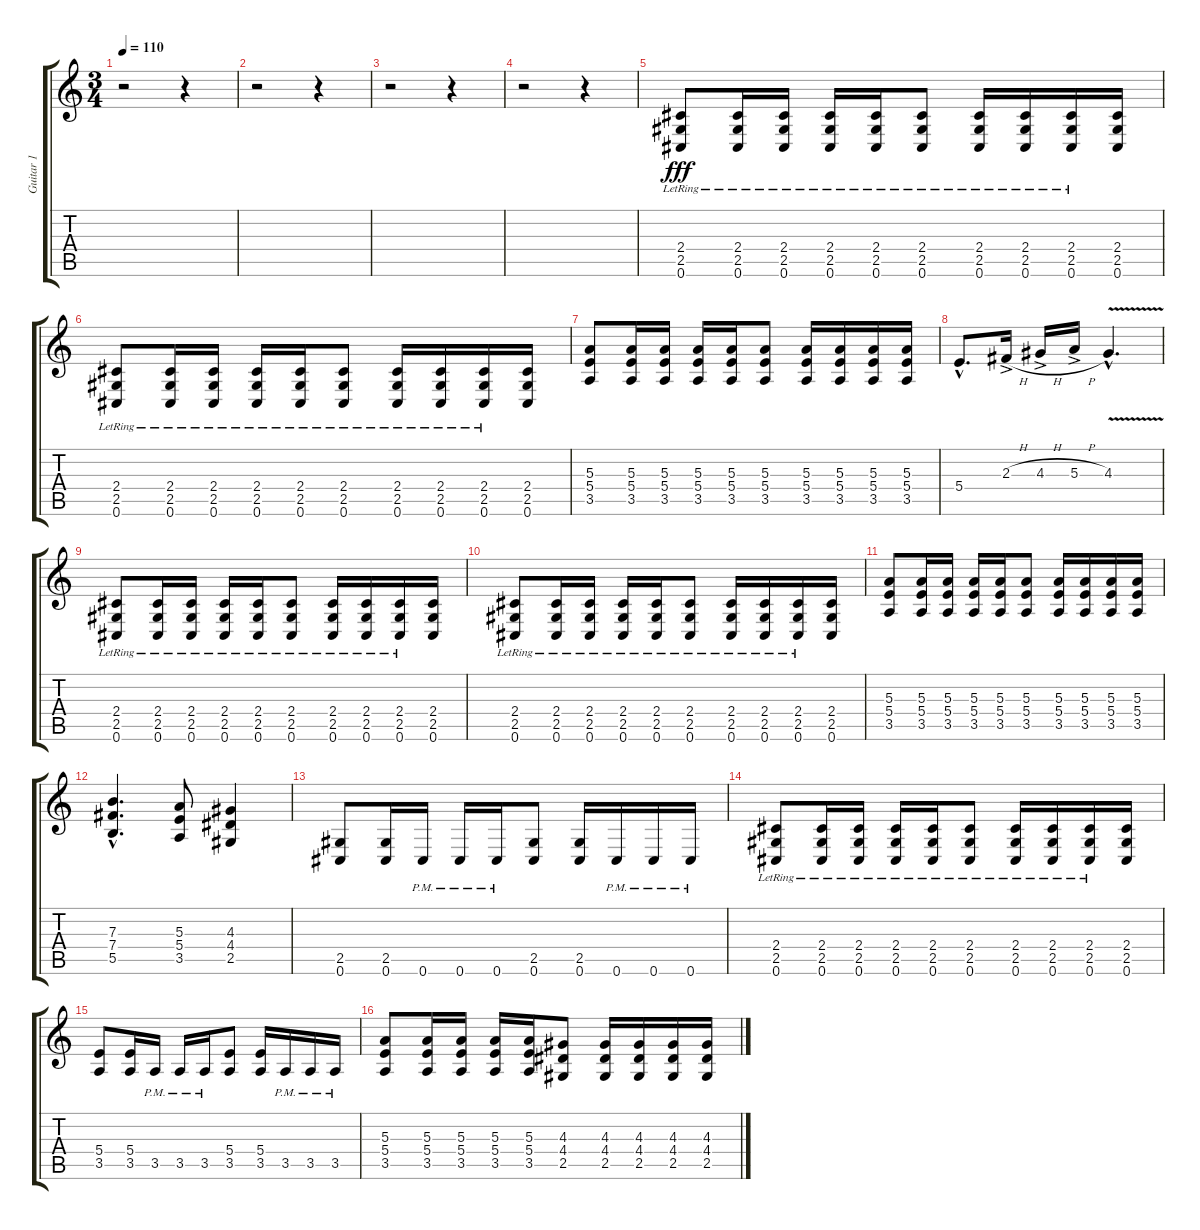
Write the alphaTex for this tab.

\track ("Guitar 1" "Guitar 1") {instrument distortionguitar}
\staff {score tabs}
\tuning (Db4 Ab3 E3 B2 Gb2 Db2) {hide}
\ts (3 4)
\tempo 110
\clef g2
\ks c
r.2{dy f} r.4 |
r.2 r.4 |
r.2 r.4 |
r.2 r.4 |
(2.4{lr} 2.5{lr} 0.6{lr}).8{dy fff instrument distortionguitar} (2.4{lr} 2.5{lr} 0.6{lr}).16 (2.4{lr} 2.5{lr} 0.6{lr}).16 (2.4{lr} 2.5{lr} 0.6{lr}).16 (2.4{lr} 2.5{lr} 0.6{lr}).16 (2.4{lr} 2.5{lr} 0.6{lr}).8 (2.4{lr} 2.5{lr} 0.6{lr}).16 (2.4{lr} 2.5{lr} 0.6{lr}).16 (2.4{lr} 2.5{lr} 0.6{lr}).16 (2.4 2.5 0.6).16 |
(2.4{lr} 2.5{lr} 0.6{lr}).8 (2.4{lr} 2.5{lr} 0.6{lr}).16 (2.4{lr} 2.5{lr} 0.6{lr}).16 (2.4{lr} 2.5{lr} 0.6{lr}).16 (2.4{lr} 2.5{lr} 0.6{lr}).16 (2.4{lr} 2.5{lr} 0.6{lr}).8 (2.4{lr} 2.5{lr} 0.6{lr}).16 (2.4{lr} 2.5{lr} 0.6{lr}).16 (2.4{lr} 2.5{lr} 0.6{lr}).16 (2.4 2.5 0.6).16 |
(5.3 5.4 3.5).8 (5.3 5.4 3.5).16 (5.3 5.4 3.5).16 (5.3 5.4 3.5).16 (5.3 5.4 3.5).16 (5.3 5.4 3.5).8 (5.3 5.4 3.5).16 (5.3 5.4 3.5).16 (5.3 5.4 3.5).16 (5.3 5.4 3.5).16 |
5.4{hac}.8{d} 2.3{h ac}.16 4.3{h ac}.16 5.3{h ac}.16 4.3{v hac}.4{d} |
(2.4{lr} 2.5{lr} 0.6{lr}).8 (2.4{lr} 2.5{lr} 0.6{lr}).16 (2.4{lr} 2.5{lr} 0.6{lr}).16 (2.4{lr} 2.5{lr} 0.6{lr}).16 (2.4{lr} 2.5{lr} 0.6{lr}).16 (2.4{lr} 2.5{lr} 0.6{lr}).8 (2.4{lr} 2.5{lr} 0.6{lr}).16 (2.4{lr} 2.5{lr} 0.6{lr}).16 (2.4{lr} 2.5{lr} 0.6{lr}).16 (2.4 2.5 0.6).16 |
(2.4{lr} 2.5{lr} 0.6{lr}).8 (2.4{lr} 2.5{lr} 0.6{lr}).16 (2.4{lr} 2.5{lr} 0.6{lr}).16 (2.4{lr} 2.5{lr} 0.6{lr}).16 (2.4{lr} 2.5{lr} 0.6{lr}).16 (2.4{lr} 2.5{lr} 0.6{lr}).8 (2.4{lr} 2.5{lr} 0.6{lr}).16 (2.4{lr} 2.5{lr} 0.6{lr}).16 (2.4{lr} 2.5{lr} 0.6{lr}).16 (2.4 2.5 0.6).16 |
(5.3 5.4 3.5).8 (5.3 5.4 3.5).16 (5.3 5.4 3.5).16 (5.3 5.4 3.5).16 (5.3 5.4 3.5).16 (5.3 5.4 3.5).8 (5.3 5.4 3.5).16 (5.3 5.4 3.5).16 (5.3 5.4 3.5).16 (5.3 5.4 3.5).16 |
(7.3{hac} 7.4{hac} 5.5{hac}).4{d} (5.3 5.4 3.5).8 (4.3 4.4 2.5).4 |
(2.5 0.6).8 (2.5 0.6).16 0.6{pm}.16 0.6{pm}.16 0.6{pm}.16 (2.5 0.6).8 (2.5 0.6).16 0.6{pm}.16 0.6{pm}.16 0.6{pm}.16 |
(2.4{lr} 2.5{lr} 0.6{lr}).8 (2.4{lr} 2.5{lr} 0.6{lr}).16 (2.4{lr} 2.5{lr} 0.6{lr}).16 (2.4{lr} 2.5{lr} 0.6{lr}).16 (2.4{lr} 2.5{lr} 0.6{lr}).16 (2.4{lr} 2.5{lr} 0.6{lr}).8 (2.4{lr} 2.5{lr} 0.6{lr}).16 (2.4{lr} 2.5{lr} 0.6{lr}).16 (2.4{lr} 2.5{lr} 0.6{lr}).16 (2.4 2.5 0.6).16 |
(5.4 3.5).8 (5.4 3.5).16 3.5{pm}.16 3.5{pm}.16 3.5{pm}.16 (5.4 3.5).8 (5.4 3.5).16 3.5{pm}.16 3.5{pm}.16 3.5{pm}.16 |
(5.3 5.4 3.5).8 (5.3 5.4 3.5).16 (5.3 5.4 3.5).16 (5.3 5.4 3.5).16 (5.3 5.4 3.5).16 (4.3 4.4 2.5).8 (4.3 4.4 2.5).16 (4.3 4.4 2.5).16 (4.3 4.4 2.5).16 (4.3 4.4 2.5).16
